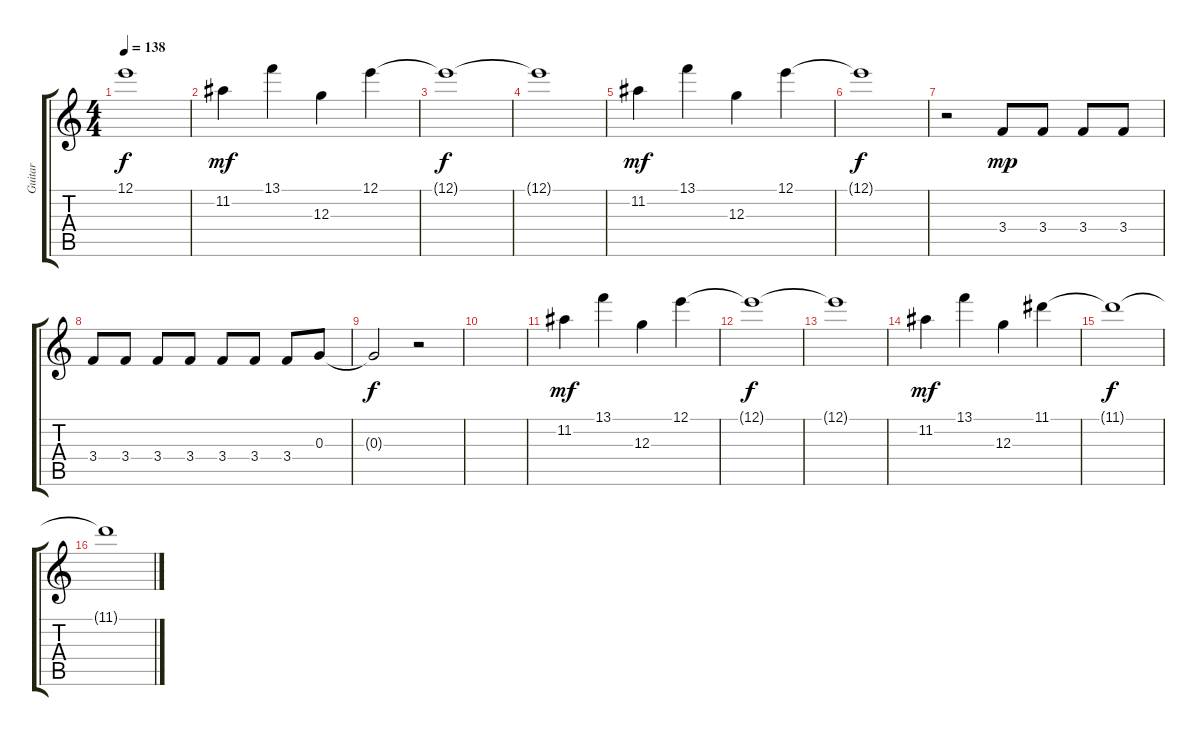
\track ("Guitar" "Guitar") {instrument electricguitarjazz}
\staff {score tabs}
\tuning (E4 B3 G3 D3 A2 E2) {hide}
\ts (4 4)
\tempo 138
\clef g2
\ks c
12.1{t}.1{dy f} |
11.2.4{dy mf} 13.1.4 12.3.4 12.1.4 |
12.1{t}.1{dy f} |
12.1{t}.1 |
11.2.4{dy mf} 13.1.4 12.3.4 12.1.4 |
12.1{t}.1{dy f} |
r.2 3.4.8{dy mp} 3.4.8 3.4.8 3.4.8 |
3.4.8 3.4.8 3.4.8 3.4.8 3.4.8 3.4.8 3.4.8 0.3.8 |
0.3{t}.2{dy f} r.2 |
|
11.2.4{dy mf} 13.1.4 12.3.4 12.1.4 |
12.1{t}.1{dy f} |
12.1{t}.1 |
11.2.4{dy mf} 13.1.4 12.3.4 11.1.4 |
11.1{t}.1{dy f} |
11.1{t}.1
